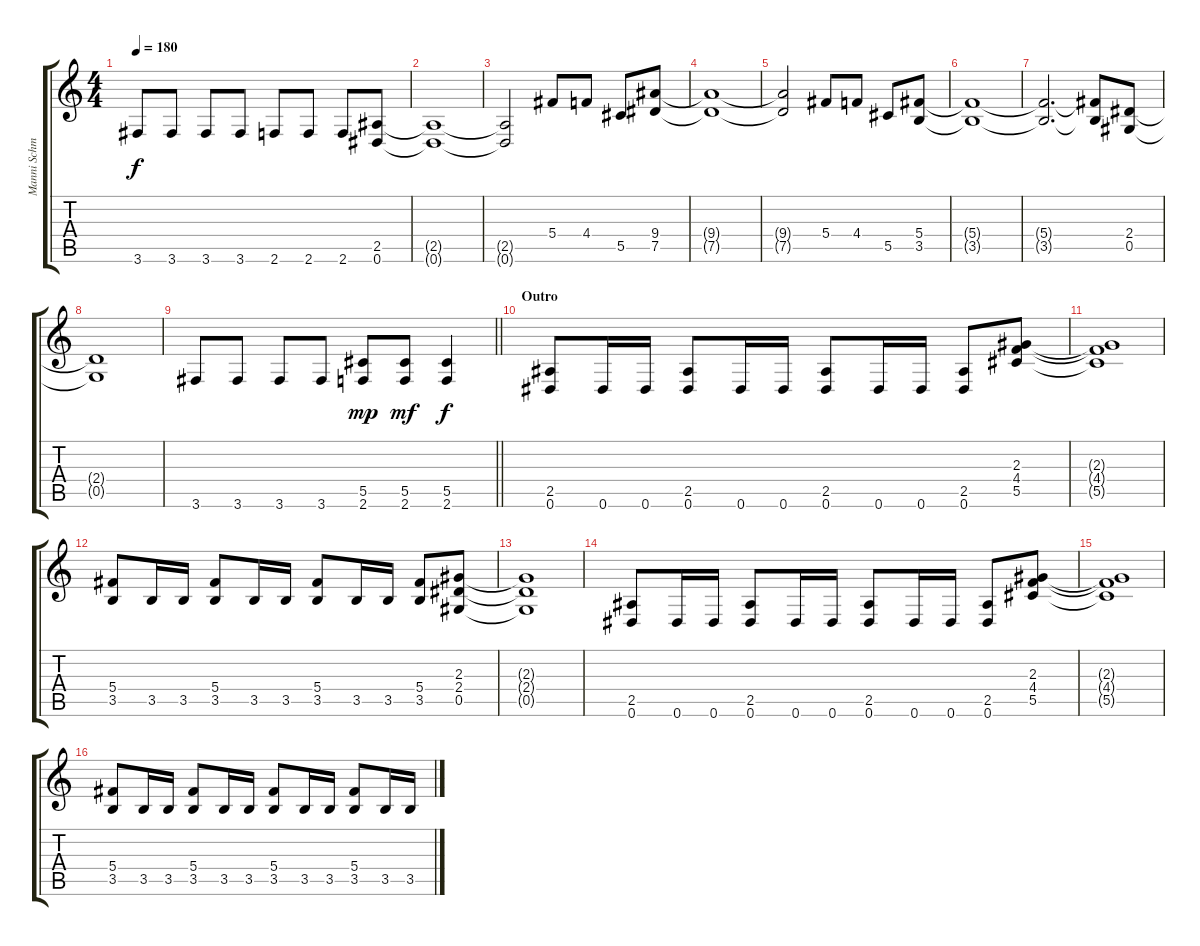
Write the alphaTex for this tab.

\track ("Manni Schmidt" "Manni Schm") {instrument distortionguitar}
\staff {score tabs}
\tuning (Eb4 Bb3 Gb3 Db3 Ab2 Eb2) {hide}
\ts (4 4)
\tempo 180
\clef g2
\ks c
3.6.8{dy f} 3.6.8 3.6.8 3.6.8 2.6.8 2.6.8 2.6.8 (2.5 0.6).8 |
(2.5{t} 0.6{t}).1 |
(2.5{t} 0.6{t}).2 5.4.8 4.4.8 5.5.8 (9.4 7.5).8 |
(9.4{t} 7.5{t}).1 |
(9.4{t} 7.5{t}).2 5.4.8 4.4.8 5.5.8 (5.4 3.5).8 |
(5.4{t} 3.5{t}).1 |
(5.4{t} 3.5{t}).2{d} (5.4{t} 3.5{t}).8 (2.4 0.5).8 |
(2.4{t} 0.5{t}).1 |
\barLineRight lightlight
3.6.8 3.6.8 3.6.8 3.6.8 (5.5 2.6).8{dy mp} (5.5 2.6).8{dy mf} (5.5 2.6).4{dy f} |
\section ("" "Outro")
(2.5 0.6).8 0.6.16 0.6.16 (2.5 0.6).8 0.6.16 0.6.16 (2.5 0.6).8 0.6.16 0.6.16 (2.5 0.6).8 (2.3 4.4 5.5).8 |
(2.3{t} 4.4{t} 5.5{t}).1 |
(5.4 3.5).8 3.5.16 3.5.16 (5.4 3.5).8 3.5.16 3.5.16 (5.4 3.5).8 3.5.16 3.5.16 (5.4 3.5).8 (2.3 2.4 0.5).8 |
(2.3{t} 2.4{t} 0.5{t}).1 |
(2.5 0.6).8 0.6.16 0.6.16 (2.5 0.6).8 0.6.16 0.6.16 (2.5 0.6).8 0.6.16 0.6.16 (2.5 0.6).8 (2.3 4.4 5.5).8 |
(2.3{t} 4.4{t} 5.5{t}).1 |
(5.4 3.5).8 3.5.16 3.5.16 (5.4 3.5).8 3.5.16 3.5.16 (5.4 3.5).8 3.5.16 3.5.16 (5.4 3.5).8 3.5.16 3.5.16
